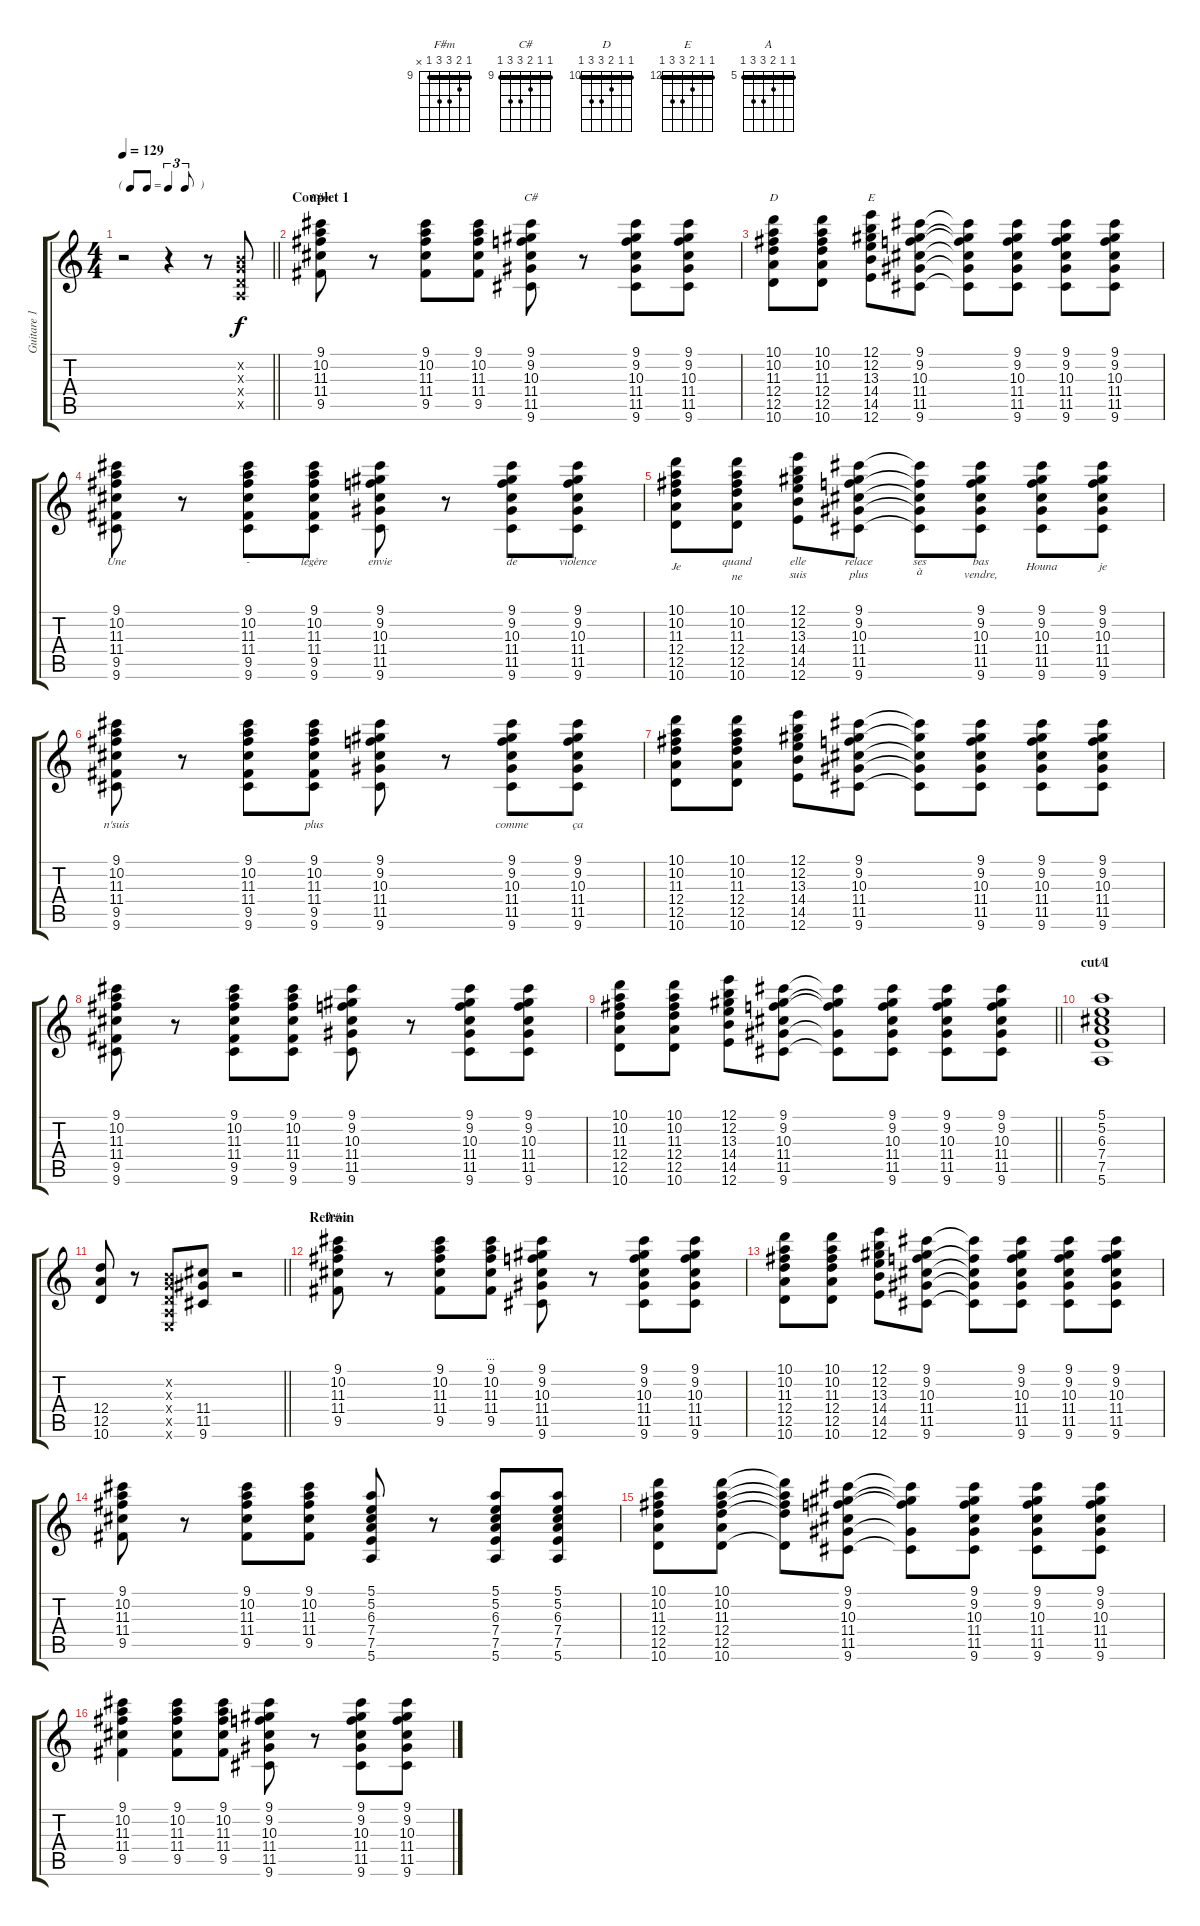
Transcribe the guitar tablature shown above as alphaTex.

\track ("Guitare 1" "Guitare 1") {instrument overdrivenguitar}
\staff {score tabs}
\tuning (E4 B3 G3 D3 A2 E2) {hide}
\chord ("F#m" 9 10 11 11 9 9) {firstfret 9 barre 9}
\chord ("C#" 9 9 10 11 11 9) {firstfret 9 barre 9}
\chord ("D" 10 10 11 12 12 10) {firstfret 10 barre 10}
\chord ("E" 12 12 13 14 14 12) {firstfret 12 barre 12}
\chord ("A" 5 5 6 7 7 5) {firstfret 5 barre 5}
\chord ("F#m" 9 10 11 11 9 x) {firstfret 9 barre 9}
\ts (4 4)
\tf triplet8th
\tempo 129
\clef g2
\barLineRight lightlight
\ks c
r.2{dy f instrument overdrivenguitar} r.4 r.8 (0.2{x} 0.3{x} 0.4{x} 0.5{x}).8 |
\section ("" "Couplet 1")
(9.1 10.2 11.3 11.4 9.5).8{ch "F#m"} r.8 (9.1 10.2 11.3 11.4 9.5).8 (9.1 10.2 11.3 11.4 9.5).8 (9.1 9.2 10.3 11.4 11.5 9.6).8{ch "C#"} r.8 (9.1 9.2 10.3 11.4 11.5 9.6).8 (9.1 9.2 10.3 11.4 11.5 9.6).8 |
(10.1 10.2 11.3 12.4 12.5 10.6).8{ch "D"} (10.1 10.2 11.3 12.4 12.5 10.6).8 (12.1 12.2 13.3 14.4 14.5 12.6).8{ch "E"} (9.1 9.2 10.3 11.4 11.5 9.6).8 (9.1{t} 9.2{t} 10.3{t} 11.4{t} 11.5{t} 9.6{t}).8 (9.1 9.2 10.3 11.4 11.5 9.6).8 (9.1 9.2 10.3 11.4 11.5 9.6).8 (9.1 9.2 10.3 11.4 11.5 9.6).8 |
(9.1 10.2 11.3 11.4 9.5 9.6).8{lyrics (0 "Une") lyrics (1 "") lyrics (2 "") lyrics (3 "") lyrics (4 "")} r.8 (9.1 10.2 11.3 11.4 9.5 9.6).8{lyrics (0 "-") lyrics (1 "") lyrics (2 "") lyrics (3 "") lyrics (4 "")} (9.1 10.2 11.3 11.4 9.5 9.6).8{lyrics (0 "légère") lyrics (1 "") lyrics (2 "") lyrics (3 "") lyrics (4 "")} (9.1 9.2 10.3 11.4 11.5 9.6).8{lyrics (0 "envie") lyrics (1 "") lyrics (2 "") lyrics (3 "") lyrics (4 "")} r.8 (9.1 9.2 10.3 11.4 11.5 9.6).8{lyrics (0 "de") lyrics (1 "") lyrics (2 "") lyrics (3 "") lyrics (4 "")} (9.1 9.2 10.3 11.4 11.5 9.6).8{lyrics (0 "violence") lyrics (1 "") lyrics (2 "") lyrics (3 "") lyrics (4 "")} |
(10.1 10.2 11.3 12.4 12.5 10.6).8{lyrics (0 "") lyrics (1 "Je") lyrics (2 "") lyrics (3 "") lyrics (4 "")} (10.1 10.2 11.3 12.4 12.5 10.6).8{lyrics (0 "quand") lyrics (1 "ne") lyrics (2 "") lyrics (3 "") lyrics (4 "")} (12.1 12.2 13.3 14.4 14.5 12.6).8{lyrics (0 "elle") lyrics (1 "suis") lyrics (2 "") lyrics (3 "") lyrics (4 "")} (9.1 9.2 10.3 11.4 11.5 9.6).8{lyrics (0 "relace") lyrics (1 "plus") lyrics (2 "") lyrics (3 "") lyrics (4 "")} (9.1{t} 10.3{t} 11.4{t} 11.5{t} 9.6{t}).8{lyrics (0 "ses") lyrics (1 "à") lyrics (2 "") lyrics (3 "") lyrics (4 "")} (9.1 9.2 10.3 11.4 11.5 9.6).8{lyrics (0 "bas") lyrics (1 "vendre,") lyrics (2 "") lyrics (3 "") lyrics (4 "")} (9.1 9.2 10.3 11.4 11.5 9.6).8{lyrics (0 "") lyrics (1 "Houna") lyrics (2 "") lyrics (3 "") lyrics (4 "")} (9.1 9.2 10.3 11.4 11.5 9.6).8{lyrics (0 "") lyrics (1 "je") lyrics (2 "") lyrics (3 "") lyrics (4 "")} |
(9.1 10.2 11.3 11.4 9.5 9.6).8{lyrics (0 "") lyrics (1 "n'suis") lyrics (2 "") lyrics (3 "") lyrics (4 "")} r.8 (9.1 10.2 11.3 11.4 9.5 9.6).8{lyrics (0 "") lyrics (1 "") lyrics (2 "") lyrics (3 "") lyrics (4 "")} (9.1 10.2 11.3 11.4 9.5 9.6).8{lyrics (0 "") lyrics (1 "plus") lyrics (2 "") lyrics (3 "") lyrics (4 "")} (9.1 9.2 10.3 11.4 11.5 9.6).8{lyrics (0 "") lyrics (1 "") lyrics (2 "") lyrics (3 "") lyrics (4 "")} r.8 (9.1 9.2 10.3 11.4 11.5 9.6).8{lyrics (0 "") lyrics (1 "comme") lyrics (2 "") lyrics (3 "") lyrics (4 "")} (9.1 9.2 10.3 11.4 11.5 9.6).8{lyrics (0 "") lyrics (1 "ça") lyrics (2 "") lyrics (3 "") lyrics (4 "")} |
(10.1 10.2 11.3 12.4 12.5 10.6).8 (10.1 10.2 11.3 12.4 12.5 10.6).8 (12.1 12.2 13.3 14.4 14.5 12.6).8 (9.1 9.2 10.3 11.4 11.5 9.6).8 (9.1{t} 9.2{t} 11.4{t} 11.5{t} 9.6{t}).8 (9.1 9.2 10.3 11.4 11.5 9.6).8 (9.1 9.2 10.3 11.4 11.5 9.6).8 (9.1 9.2 10.3 11.4 11.5 9.6).8 |
(9.1 10.2 11.3 11.4 9.5 9.6).8 r.8 (9.1 10.2 11.3 11.4 9.5 9.6).8 (9.1 10.2 11.3 11.4 9.5 9.6).8 (9.1 9.2 10.3 11.4 11.5 9.6).8 r.8 (9.1 9.2 10.3 11.4 11.5 9.6).8 (9.1 9.2 10.3 11.4 11.5 9.6).8 |
\barLineRight lightlight
(10.1 10.2 11.3 12.4 12.5 10.6).8{lyrics (0 "") lyrics (1 "") lyrics (2 "") lyrics (3 "") lyrics (4 "")} (10.1 10.2 11.3 12.4 12.5 10.6).8{lyrics (0 "") lyrics (1 "") lyrics (2 "") lyrics (3 "") lyrics (4 "")} (12.1 12.2 13.3 14.4 14.5 12.6).8{lyrics (0 "") lyrics (1 "") lyrics (2 "") lyrics (3 "") lyrics (4 "")} (9.1 9.2 10.3 11.4 11.5 9.6).8{lyrics (0 "") lyrics (1 "") lyrics (2 "") lyrics (3 "") lyrics (4 "")} (9.1{t} 9.2{t} 10.3{t} 11.5{t} 9.6{t}).8{lyrics (0 "") lyrics (1 "") lyrics (2 "") lyrics (3 "") lyrics (4 "")} (9.1 9.2 10.3 11.4 11.5 9.6).8 (9.1 9.2 10.3 11.4 11.5 9.6).8 (9.1 9.2 10.3 11.4 11.5 9.6).8 |
\section ("" "cut 1")
(5.1 5.2 6.3 7.4 7.5 5.6).1{ch "A"} |
\barLineRight lightlight
(12.4 12.5 10.6).8{lyrics (0 "") lyrics (1 "") lyrics (2 "") lyrics (3 "") lyrics (4 "")} r.8 (0.2{x} 0.3{x} 0.4{x} 0.5{x} 0.6{x}).8{lyrics (0 "") lyrics (1 "") lyrics (2 "") lyrics (3 "") lyrics (4 "")} (11.4 11.5 9.6).8{lyrics (0 "") lyrics (1 "") lyrics (2 "") lyrics (3 "") lyrics (4 "")} r.2 |
\section ("" "Refrain")
(9.1 10.2 11.3 11.4 9.5).8{ch "F#m" lyrics (0 "") lyrics (1 "") lyrics (2 "") lyrics (3 "") lyrics (4 "")} r.8 (9.1 10.2 11.3 11.4 9.5).8{lyrics (0 "") lyrics (1 "") lyrics (2 "") lyrics (3 "") lyrics (4 "")} (9.1 10.2 11.3 11.4 9.5).8{lyrics (0 "") lyrics (1 "") lyrics (2 "") lyrics (3 "") lyrics (4 "...")} (9.1 9.2 10.3 11.4 11.5 9.6).8 r.8 (9.1 9.2 10.3 11.4 11.5 9.6).8 (9.1 9.2 10.3 11.4 11.5 9.6).8 |
(10.1 10.2 11.3 12.4 12.5 10.6).8 (10.1 10.2 11.3 12.4 12.5 10.6).8 (12.1 12.2 13.3 14.4 14.5 12.6).8 (9.1 9.2 10.3 11.4 11.5 9.6).8 (9.1{t} 10.3{t} 11.4{t} 11.5{t} 9.6{t}).8 (9.1 9.2 10.3 11.4 11.5 9.6).8 (9.1 9.2 10.3 11.4 11.5 9.6).8 (9.1 9.2 10.3 11.4 11.5 9.6).8 |
(9.1 10.2 11.3 11.4 9.5).8 r.8 (9.1 10.2 11.3 11.4 9.5).8 (9.1 10.2 11.3 11.4 9.5).8 (5.1 5.2 6.3 7.4 7.5 5.6).8 r.8 (5.1 5.2 6.3 7.4 7.5 5.6).8 (5.1 5.2 6.3 7.4 7.5 5.6).8 |
(10.1 10.2 11.3 12.4 12.5 10.6).8 (10.1 10.2 11.3 12.4 12.5 10.6).8 (10.1{t} 10.2{t} 11.3{t} 12.4{t} 10.6{t}).8 (9.1 9.2 10.3 11.4 11.5 9.6).8 (9.1{t} 9.2{t} 10.3{t} 11.5{t} 9.6{t}).8 (9.1 9.2 10.3 11.4 11.5 9.6).8 (9.1 9.2 10.3 11.4 11.5 9.6).8 (9.1 9.2 10.3 11.4 11.5 9.6).8 |
(9.1 10.2 11.3 11.4 9.5).4 (9.1 10.2 11.3 11.4 9.5).8 (9.1 10.2 11.3 11.4 9.5).8 (9.1 9.2 10.3 11.4 11.5 9.6).8 r.8 (9.1 9.2 10.3 11.4 11.5 9.6).8 (9.1 9.2 10.3 11.4 11.5 9.6).8
